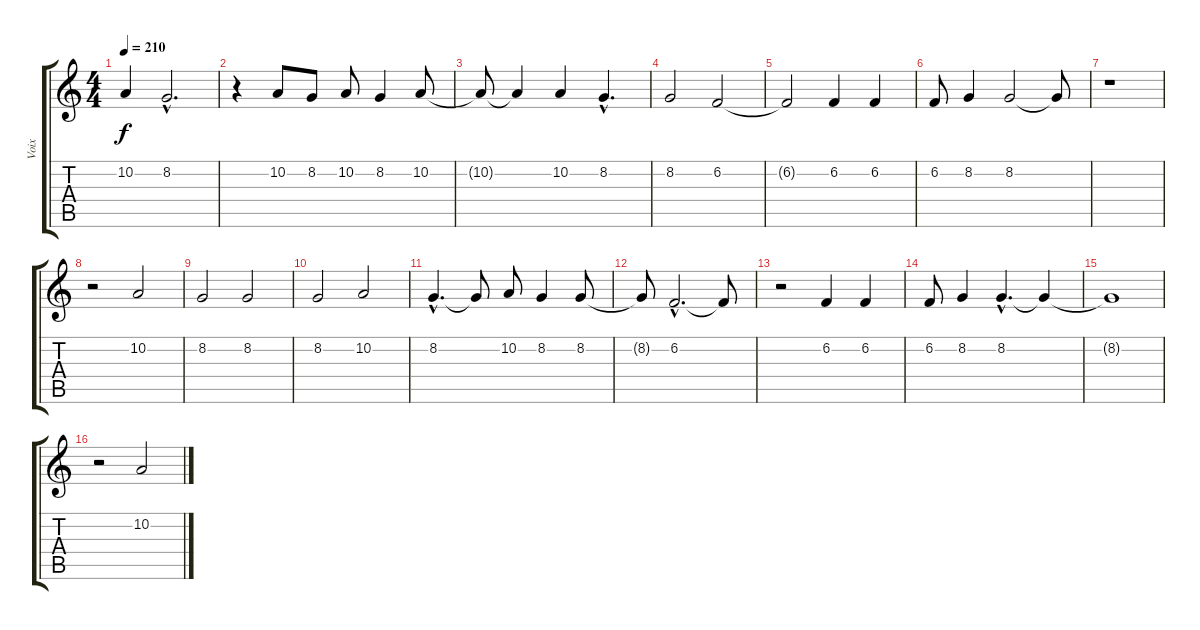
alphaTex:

\track ("Voix" "Voix") {instrument tenorsax}
\staff {score tabs}
\tuning (E4 B3 G3 D3 A2 E2) {hide}
\ts (4 4)
\tempo 210
\clef g2
\ks c
10.2{t}.4{dy f} 8.2{hac}.2{d} |
r.4 10.2.8 8.2.8 10.2.8 8.2.4 10.2.8 |
10.2{t}.8 10.2{t}.4 10.2.4 8.2{hac}.4{d} |
8.2.2 6.2.2 |
6.2{t}.2 6.2.4 6.2.4 |
6.2.8 8.2.4 8.2.2 8.2{t}.8 |
r.1 |
r.2 10.2.2 |
8.2.2 8.2.2 |
8.2.2 10.2.2 |
8.2{hac}.4{d} 8.2{t}.8 10.2.8 8.2.4 8.2.8 |
8.2{t}.8 6.2{hac}.2{d} 6.2{t}.8 |
r.2 6.2.4 6.2.4 |
6.2.8 8.2.4 8.2{hac}.4{d} 8.2{t}.4 |
8.2{t}.1 |
r.2 10.2.2
